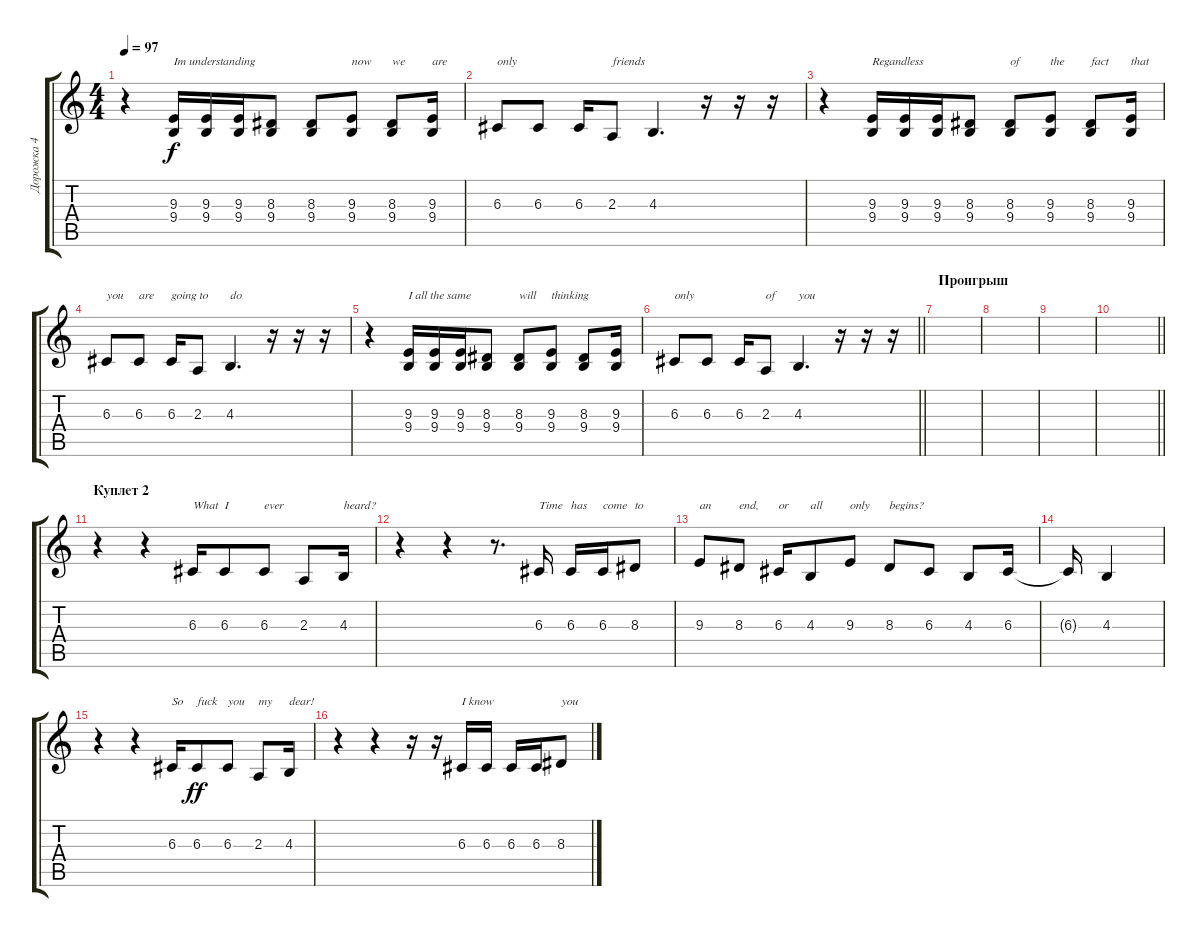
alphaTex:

\track ("Дорожка 4" "Дорожка 4") {instrument lead8bassandlead}
\staff {score tabs}
\tuning (E4 B3 G3 D3 A2 E2) {hide}
\ts (4 4)
\tempo 97
\clef g2
\ks c
r.4{dy f} (9.3 9.4).16{txt "Im understanding"} (9.3 9.4).16 (9.3 9.4).16 (8.3 9.4).8 (8.3 9.4).8 (9.3 9.4).8{txt "now "} (8.3 9.4).8{txt "we"} (9.3 9.4).16{txt "are"} |
6.3.8{txt "only"} 6.3.8 6.3.16 2.3.8{txt "friends"} 4.3.4{d} r.16 r.16 r.16 |
r.4 (9.3 9.4).16{txt "Regandless"} (9.3 9.4).16 (9.3 9.4).16 (8.3 9.4).8 (8.3 9.4).8{txt "of"} (9.3 9.4).8{txt "the"} (8.3 9.4).8{txt "fact"} (9.3 9.4).16{txt "that"} |
6.3.8{txt "you "} 6.3.8{txt "are"} 6.3.16{txt "going to "} 2.3.8 4.3.4{d txt "do"} r.16 r.16 r.16 |
r.4 (9.3 9.4).16{txt "I all the same"} (9.3 9.4).16 (9.3 9.4).16 (8.3 9.4).8 (8.3 9.4).8{txt "will"} (9.3 9.4).8{txt "thinking"} (8.3 9.4).8 (9.3 9.4).16 |
\barLineRight lightlight
6.3.8{txt "only"} 6.3.8 6.3.16 2.3.8{txt "of "} 4.3.4{d txt "you"} r.16 r.16 r.16 |
\section ("" "Проигрыш")
|
|
|
\barLineRight lightlight
|
\section ("" "Куплет 2")
r.4 r.4 6.3.16{txt "What "} 6.3.8{txt "I"} 6.3.8{txt "ever"} 2.3.8 4.3.16{txt "heard?"} |
r.4 r.4 r.8{d} 6.3.16{txt "Time"} 6.3.16{txt "has"} 6.3.16{txt "come"} 8.3.8{txt "to"} |
9.3.8{txt "an "} 8.3.8{txt "end,"} 6.3.16{txt "or"} 4.3.8{txt "all"} 9.3.8{txt "only"} 8.3.8{txt "begins?"} 6.3.8 4.3.8 6.3.16 |
6.3{t}.16 4.3.4 |
r.4 r.4 6.3.16{txt "So"} 6.3.8{txt "fuck" dy ff} 6.3.8{txt "you"} 2.3.8{txt "my"} 4.3.16{txt "dear!"} |
r.4 r.4 r.16 r.16 6.3.16{txt "I know "} 6.3.16 6.3.16 6.3.16 8.3.8{txt "you"}
